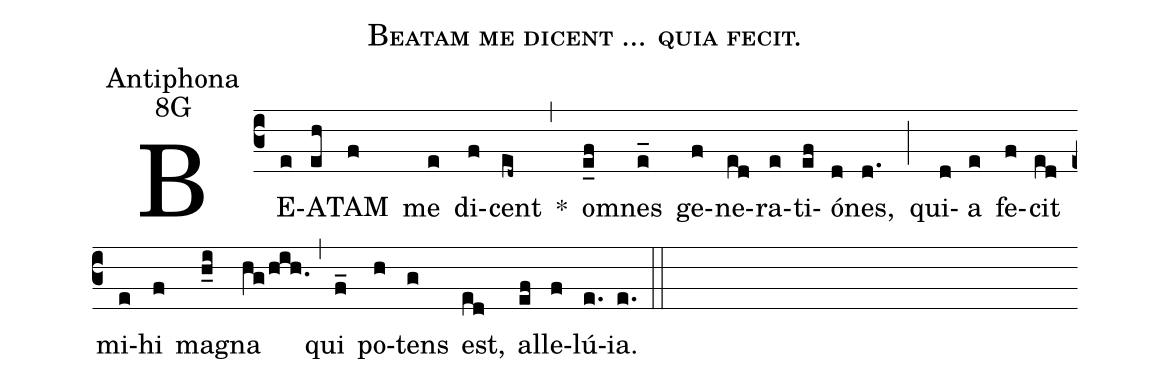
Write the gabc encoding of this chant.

name:Beatam me dicent ... quia fecit.;
office-part:Antiphona;
mode:8G;
%%
(c3) BE(e)A(eh)TAM(f) me(e) di(f)cent(ed~) *(,) o(e_f)mnes(e_) ge(f)ne(ed)ra(e)ti(ef)ó(d)nes,(d.) (;) qui(d)a(e) fe(f)cit(ed) mi(e)hi(f) ma(h_i)gna(hg/hih.) (,) qui(f_) po(h)tens(g) est,(ed) al(ef)le(f)lú(e.)ia.(e.) (::)
